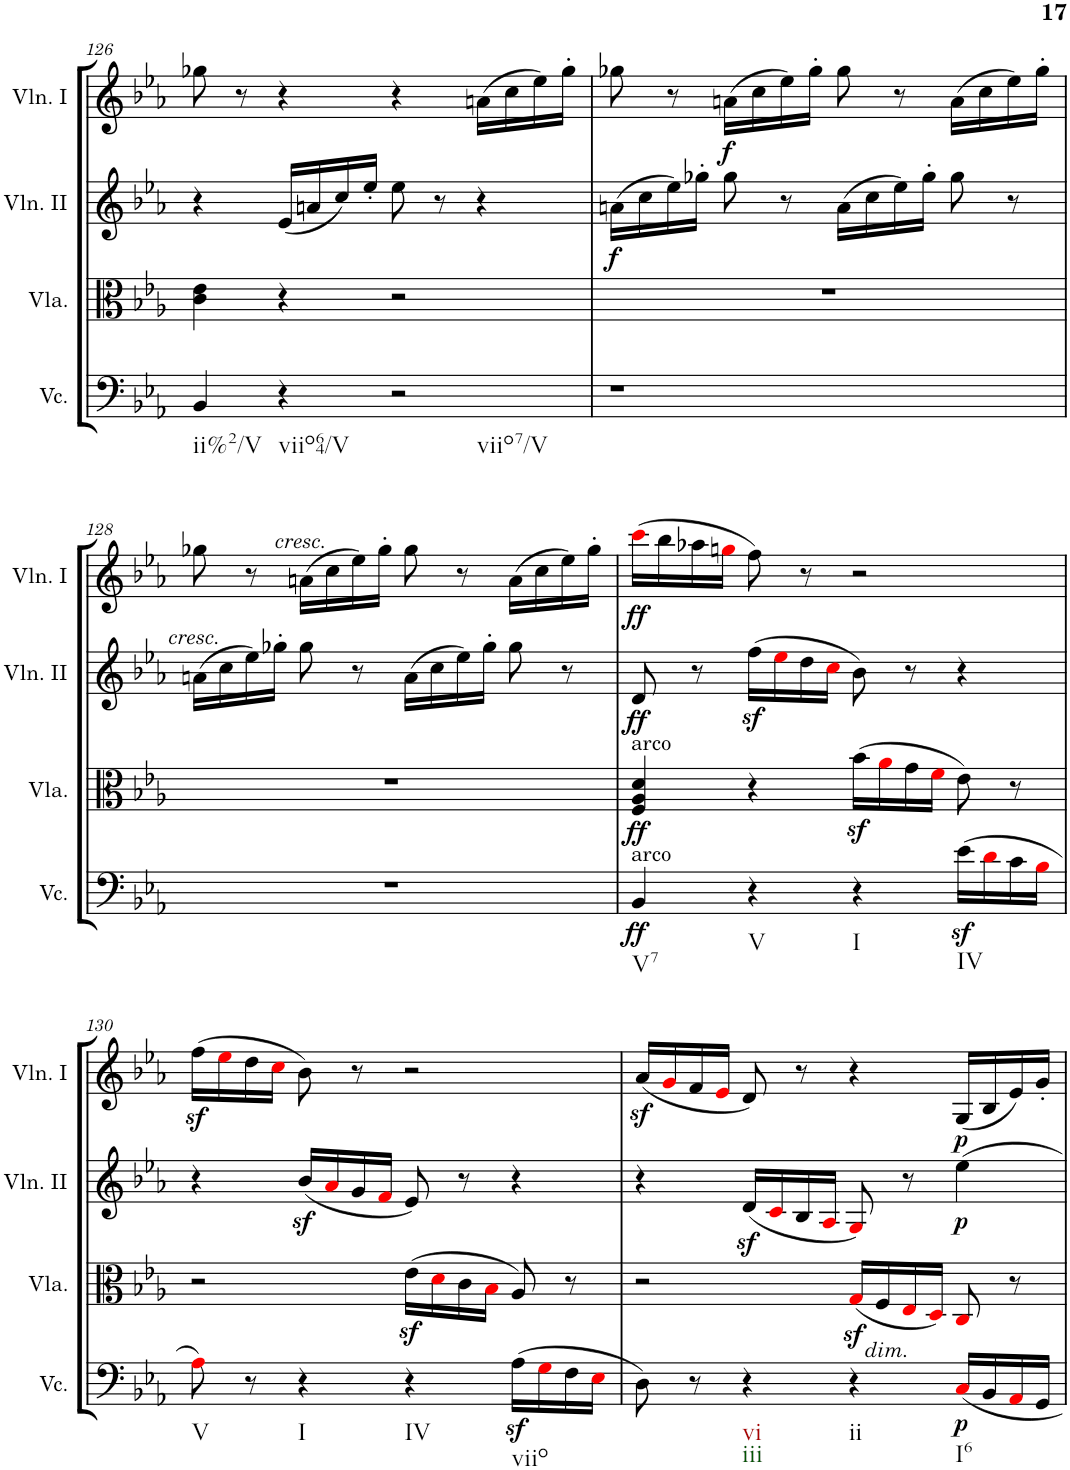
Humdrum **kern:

**kern	**dynam	**kern	**dynam	**kern	**dynam	**kern	**dynam
*part4	*part4	*part3	*part3	*part2	*part2	*part1	*part1
*staff4	*staff4	*staff3	*staff3	*staff2	*staff2	*staff1	*staff1
*I"Violoncello	*	*I"Viola	*	*I"Violino II	*	*I"Violino I	*
*I'Vc.	*	*I'Vla.	*	*I'Vln. II	*	*I'Vln. I	*
!!LO:PB:g=z
*clefF4	*	*clefC3	*	*clefG2	*	*clefG2	*
*k[b-e-a-]	*	*k[b-e-a-]	*	*k[b-e-a-]	*	*k[b-e-a-]	*
*M4/4	*	*M4/4	*	*M4/4	*	*M4/4	*
*met(c)	*	*met(c)	*	*met(c)	*	*met(c)	*
=126	=126	=126	=126	=126	=126	=126	=126
!LO:TX:b:t=ii%2/V	!	!	!	!	!	!	!
4BB-/	.	4c\ 4e-\	.	4r	.	8gg-X\	.
.	.	.	.	.	.	8r	.
!LO:TX:b:t=viio64/V	!	!	!	!	!	!	!
4r	.	4r	.	(16e-/LL	.	4r	.
.	.	.	.	16an/	.	.	.
.	.	.	.	16cc/)	.	.	.
.	.	.	.	16ee-'/JJ	.	.	.
!LO:TX:b:t=viio7/V	!	!	!	!	!	!	!
2r	.	2r	.	8ee-\	.	4r	.
.	.	.	.	8r	.	.	.
.	.	.	.	4r	.	(16an\LL	.
.	.	.	.	.	.	16cc\	.
.	.	.	.	.	.	16ee-\)	.
.	.	.	.	.	.	16gg-'\JJ	.
=127	=127	=127	=127	=127	=127	=127	=127
!	!	!	!	!	!LO:DY:b	!	!
1r	.	1r	.	(16an\LL	f	8gg-X\	.
.	.	.	.	16cc\	.	.	.
.	.	.	.	16ee-\)	.	8r	.
.	.	.	.	16gg-X'\JJ	.	.	.
!	!	!	!	!	!	!	!LO:DY:b
.	.	.	.	8gg-\	.	(16an\LL	f
.	.	.	.	.	.	16cc\	.
.	.	.	.	8r	.	16ee-\)	.
.	.	.	.	.	.	16gg-'\JJ	.
.	.	.	.	(16a\LL	.	8gg-\	.
.	.	.	.	16cc\	.	.	.
.	.	.	.	16ee-\)	.	8r	.
.	.	.	.	16gg-'\JJ	.	.	.
.	.	.	.	8gg-\	.	(16a\LL	.
.	.	.	.	.	.	16cc\	.
.	.	.	.	8r	.	16ee-\)	.
.	.	.	.	.	.	16gg-'\JJ	.
!!LO:LB:g=z
=128	=128	=128	=128	=128	=128	=128	=128
!	!	!	!	!LO:TX:a:i:t=cresc.	!	!	!
1r	.	1r	.	(16an\LL	.	8gg-X\	.
.	.	.	.	16cc\	.	.	.
.	.	.	.	16ee-\)	.	8r	.
.	.	.	.	16gg-X'\JJ	.	.	.
!	!	!	!	!	!	!LO:TX:a:i:t=cresc.	!
.	.	.	.	8gg-\	.	(16an\LL	.
.	.	.	.	.	.	16cc\	.
.	.	.	.	8r	.	16ee-\)	.
.	.	.	.	.	.	16gg-'\JJ	.
.	.	.	.	(16a\LL	.	8gg-\	.
.	.	.	.	16cc\	.	.	.
.	.	.	.	16ee-\)	.	8r	.
.	.	.	.	16gg-'\JJ	.	.	.
.	.	.	.	8gg-\	.	(16a\LL	.
.	.	.	.	.	.	16cc\	.
.	.	.	.	8r	.	16ee-\)	.
.	.	.	.	.	.	16gg-'\JJ	.
=129	=129	=129	=129	=129	=129	=129	=129
!	!	!LO:TX:a:t=arco	!	!	!	!	!
!LO:TX:a:t=arco	!	!	!	!	!	!	!
!LO:TX:b:t=V7	!	!	!	!	!	!	!
!	!LO:DY:b	!	!LO:DY:b	!	!LO:DY:b	!	!LO:DY:b
4BB-/	ff	4F/ 4A-/ 4d/	ff	8d/	ff	(16ccci\LL	ff
.	.	.	.	.	.	16bb-\	.
.	.	.	.	8r	.	16aa-X\	.
.	.	.	.	.	.	16ggni\JJ	.
!LO:TX:b:t=V	!	!	!	!	!	!	!
4r	.	4r	.	(16ffz<\LL	.	8ff\)	.
.	.	.	.	16ee-i\	.	.	.
.	.	.	.	16dd\	.	8r	.
.	.	.	.	16cci\JJ	.	.	.
!LO:TX:b:t=I	!	!	!	!	!	!	!
4r	.	(16b-z<\LL	.	8b-\)	.	2r	.
.	.	16a-i\	.	.	.	.	.
.	.	16g\	.	8r	.	.	.
.	.	16fi\JJ	.	.	.	.	.
!LO:TX:b:t=IV	!	!	!	!	!	!	!
(16e-z<\LL	.	8e-\)	.	4r	.	.	.
16di\	.	.	.	.	.	.	.
16c\	.	8r	.	.	.	.	.
16B-i\JJ	.	.	.	.	.	.	.
!!LO:LB:g=z
=130	=130	=130	=130	=130	=130	=130	=130
!LO:TX:b:t=V	!	!	!	!	!	!	!
8A-i\)	.	2r	.	4r	.	(16ffz<\LL	.
.	.	.	.	.	.	16ee-i\	.
8r	.	.	.	.	.	16dd\	.
.	.	.	.	.	.	16cci\JJ	.
!LO:TX:b:t=I	!	!	!	!	!	!	!
4r	.	.	.	(16b-z</LL	.	8b-\)	.
.	.	.	.	16a-i/	.	.	.
.	.	.	.	16g/	.	8r	.
.	.	.	.	16fi/JJ	.	.	.
!LO:TX:b:t=IV	!	!	!	!	!	!	!
4r	.	(16e-z<\LL	.	8e-/)	.	2r	.
.	.	16di\	.	.	.	.	.
.	.	16c\	.	8r	.	.	.
.	.	16B-i\JJ	.	.	.	.	.
!LO:TX:b:t=viio	!	!	!	!	!	!	!
(16A-z<\LL	.	8A-/)	.	4r	.	.	.
16Gi\	.	.	.	.	.	.	.
16F\	.	8r	.	.	.	.	.
16E-i\JJ	.	.	.	.	.	.	.
=131	=131	=131	=131	=131	=131	=131	=131
8D\)	.	2r	.	4r	.	(16a-z</LL	.
.	.	.	.	.	.	16gi/	.
8r	.	.	.	.	.	16f/	.
.	.	.	.	.	.	16e-i/JJ	.
!LO:TX:b:t=vi	!	!	!	!	!	!	!
!LO:TX:b:t=iii	!	!	!	!	!	!	!
4r	.	.	.	(16dz</LL	.	8d/)	.
.	.	.	.	16ci/	.	.	.
.	.	.	.	16B-/	.	8r	.
.	.	.	.	16A-i/JJ	.	.	.
!	!	!LO:TX:b:i:t=dim.	!	!	!	!	!
!LO:TX:b:t=ii	!	!	!	!	!	!	!
4r	.	(16Gz<i/LL	.	8Gi/)	.	4r	.
.	.	16F/	.	.	.	.	.
.	.	16E-i/	.	8r	.	.	.
.	.	16Di/JJ)	.	.	.	.	.
!LO:TX:b:t=I6	!	!	!	!	!	!	!
!	!LO:DY:b	!	!	!	!LO:DY:b	!	!LO:DY:b
16Ci/LL	p	8Ci/	.	4ee-\	p	(16G/LL	p
16BB-/	.	.	.	.	.	16B-/	.
16AA-i/	.	8r	.	.	.	16e-/)	.
16GG/JJ	.	.	.	.	.	16g'/JJ	.
=	=	=	=	=	=	=	=
*-	*-	*-	*-	*-	*-	*-	*-
